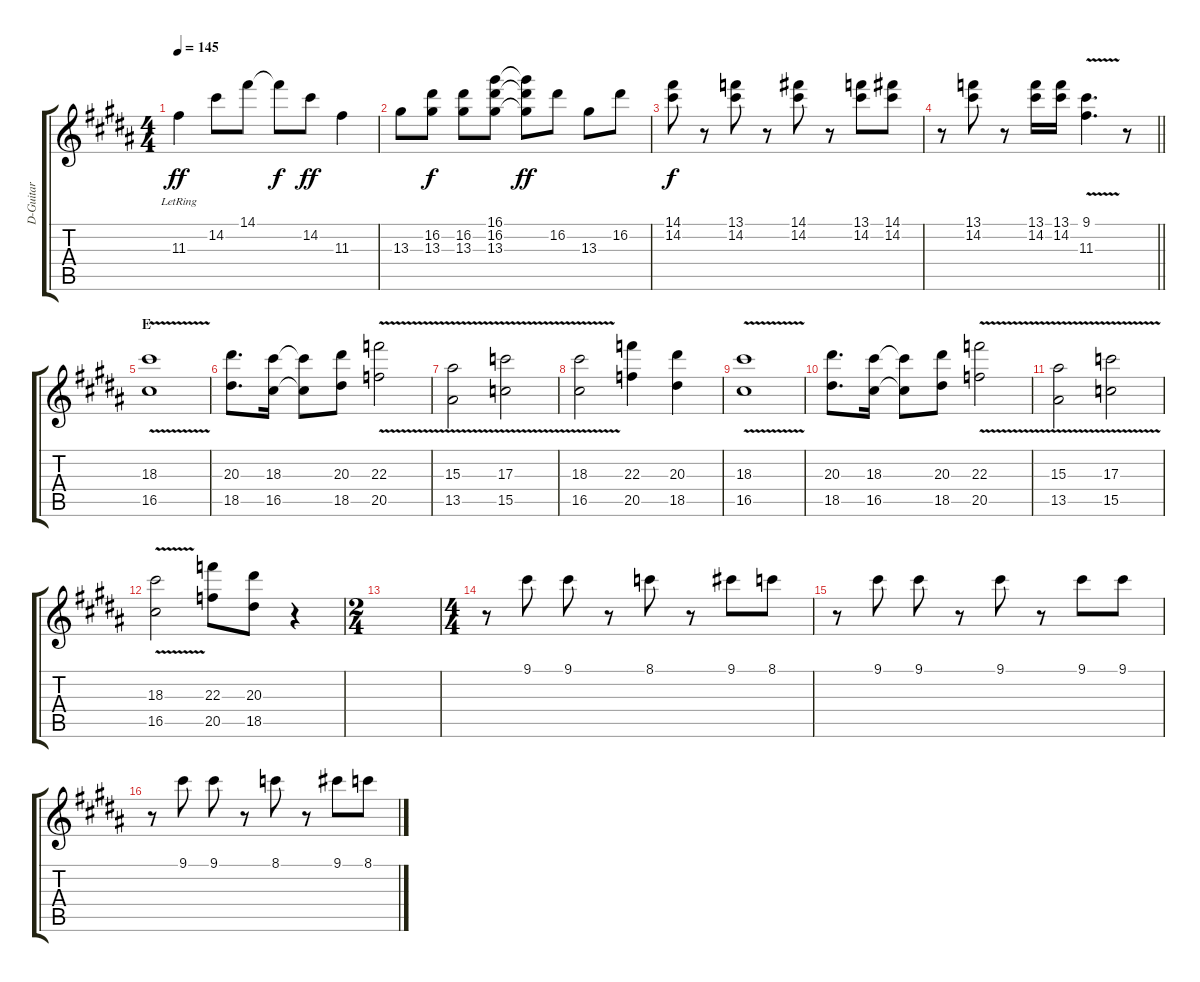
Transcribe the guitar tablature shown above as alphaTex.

\track ("D-Guitar" "D-Guitar") {instrument distortionguitar}
\staff {score tabs}
\tuning (E4 B3 G3 D3 A2 E2) {hide}
\ts (4 4)
\tempo 145
\clef g2
\ks b
11.3{lr}.4{dy ff} 14.2.8 14.1.8 14.1{t}.8{dy f} 14.2.8{dy ff} 11.3.4 |
13.3.8 (16.2 13.3).8{dy f} (16.2 13.3).8 (16.1 16.2 13.3).8 (16.1{t} 16.2{t} 13.3{t}).8{dy ff} 16.2.8 13.3.8 16.2.8 |
(14.1 14.2).8{dy f} r.8 (13.1 14.2).8 r.8 (14.1 14.2).8 r.8 (13.1 14.2).8 (14.1 14.2).8 |
\barLineRight lightlight
r.8 (13.1 14.2).8 r.8 (13.1 14.2).16 (13.1 14.2).16 (9.1{v} 11.3{v}).4{d} r.8 |
\section ("" "E")
(18.3{v} 16.5{v}).1 |
(20.3 18.5).8{d} (18.3 16.5).16 (18.3{t} 16.5{t}).8 (20.3 18.5).8 (22.3{v} 20.5{v}).2 |
(15.3{v} 13.5{v}).2 (17.3{v} 15.5{v}).2 |
(18.3{v} 16.5{v}).2 (22.3 20.5).4 (20.3 18.5).4 |
(18.3 16.5{v}).1 |
(20.3 18.5).8{d} (18.3 16.5).16 (18.3{t} 16.5{t}).8 (20.3 18.5).8 (22.3{v} 20.5{v}).2 |
(15.3{v} 13.5{v}).2 (17.3{v} 15.5{v}).2 |
(18.3{v} 16.5{v}).2 (22.3 20.5).8 (20.3 18.5).8 r.4 |
\ts (2 4)
|
\ts (4 4)
r.8 9.1.8 9.1.8 r.8 8.1.8 r.8 9.1.8 8.1.8 |
r.8 9.1.8 9.1.8 r.8 9.1.8 r.8 9.1.8 9.1.8 |
r.8 9.1.8 9.1.8 r.8 8.1.8 r.8 9.1.8 8.1.8
